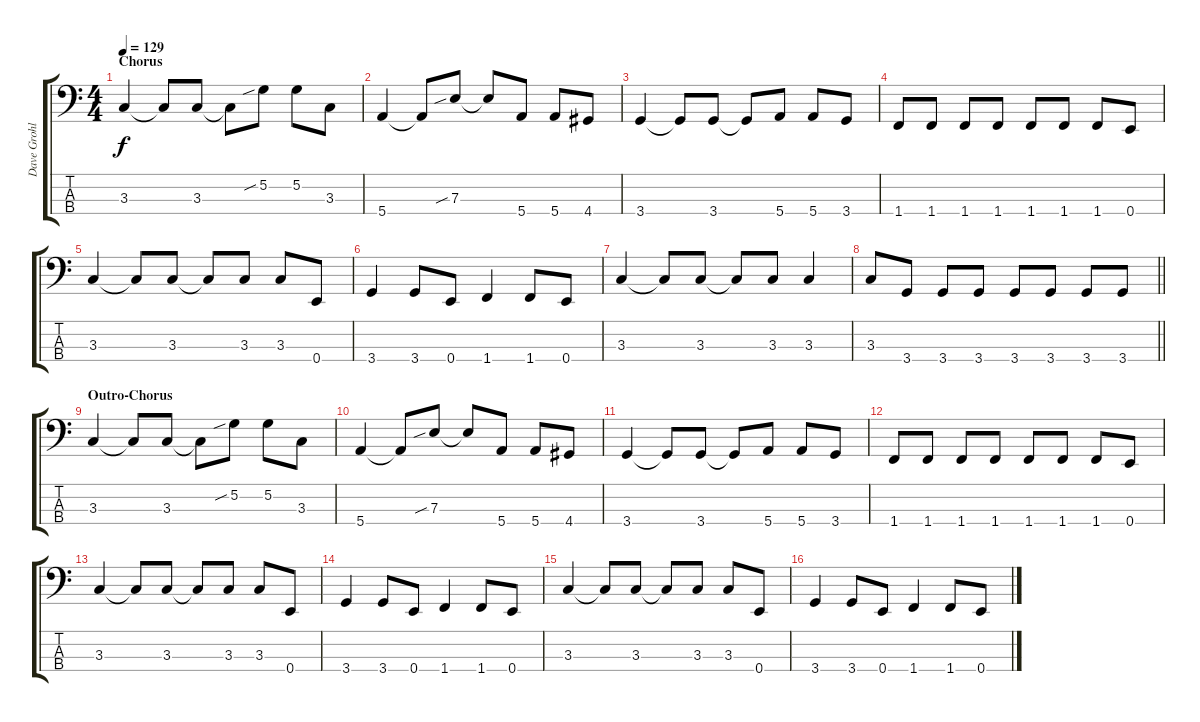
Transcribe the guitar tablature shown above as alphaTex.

\track ("Dave Grohl" "Dave Grohl") {instrument electricbasspick}
\staff {score tabs}
\tuning (G2 D2 A1 E1) {hide}
\ts (4 4)
\section ("" "Chorus")
\tempo 129
\clef f4
\ks c
3.3.4{dy f} 3.3{t}.8 3.3.8 3.3{t}.8 5.2{sib}.8 5.2.8 3.3.8 |
5.4.4 5.4{t}.8 7.3{sib}.8 7.3{t}.8 5.4.8 5.4.8 4.4.8 |
3.4.4 3.4{t}.8 3.4.8 3.4{t}.8 5.4.8 5.4.8 3.4.8 |
1.4.8 1.4.8 1.4.8 1.4.8 1.4.8 1.4.8 1.4.8 0.4.8 |
3.3.4 3.3{t}.8 3.3.8 3.3{t}.8 3.3.8 3.3.8 0.4.8 |
3.4.4 3.4.8 0.4.8 1.4.4 1.4.8 0.4.8 |
3.3.4 3.3{t}.8 3.3.8 3.3{t}.8 3.3.8 3.3.4 |
\barLineRight lightlight
3.3.8 3.4.8 3.4.8 3.4.8 3.4.8 3.4.8 3.4.8 3.4.8 |
\section ("" "Outro-Chorus")
3.3.4 3.3{t}.8 3.3.8 3.3{t}.8 5.2{sib}.8 5.2.8 3.3.8 |
5.4.4 5.4{t}.8 7.3{sib}.8 7.3{t}.8 5.4.8 5.4.8 4.4.8 |
3.4.4 3.4{t}.8 3.4.8 3.4{t}.8 5.4.8 5.4.8 3.4.8 |
1.4.8 1.4.8 1.4.8 1.4.8 1.4.8 1.4.8 1.4.8 0.4.8 |
3.3.4 3.3{t}.8 3.3.8 3.3{t}.8 3.3.8 3.3.8 0.4.8 |
3.4.4 3.4.8 0.4.8 1.4.4 1.4.8 0.4.8 |
3.3.4 3.3{t}.8 3.3.8 3.3{t}.8 3.3.8 3.3.8 0.4.8 |
3.4.4 3.4.8 0.4.8 1.4.4 1.4.8 0.4.8
